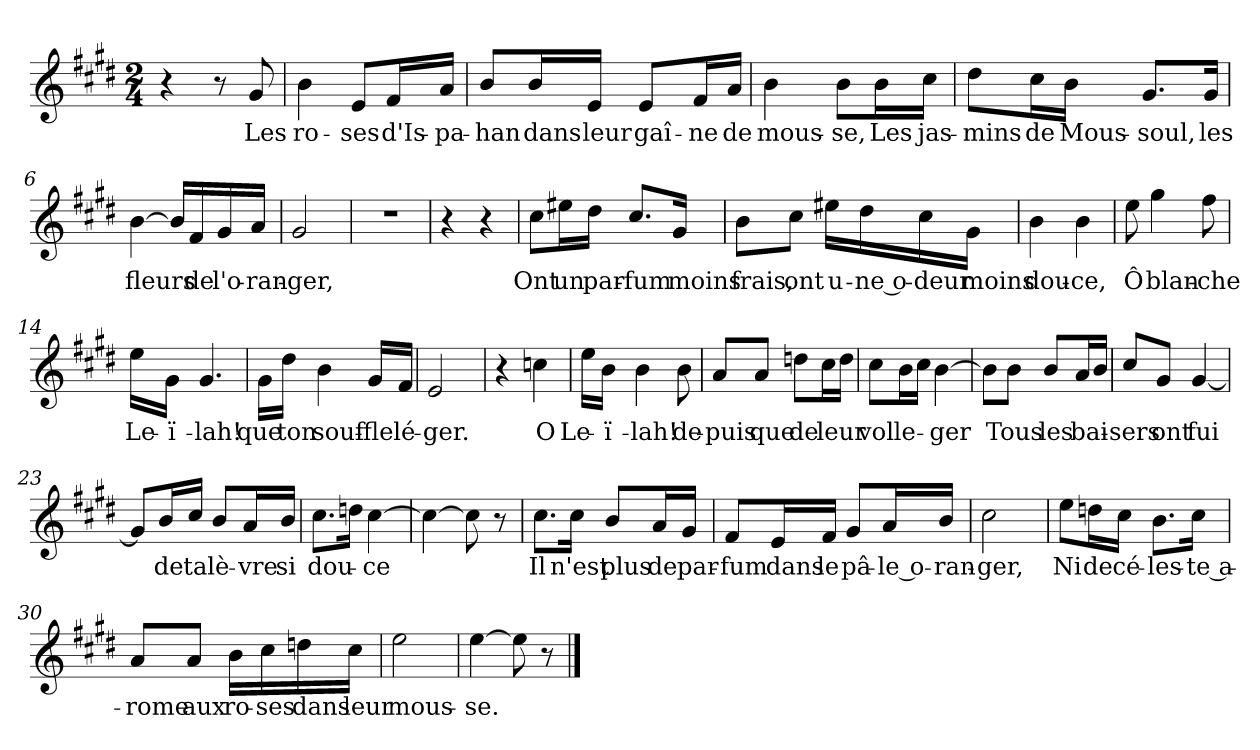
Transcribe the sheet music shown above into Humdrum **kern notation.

**kern	**text
*part1	*part1
*staff1	*staff1
*clefG2	*
*k[f#c#g#d#]	*
*M2/4	*
=1	=1
4r	.
8r	.
!	!LO:LY:b
8g#/	Les
=2	=2
!	!LO:LY:b
4b\	ro-
!	!LO:LY:b
8e/L	-ses
!	!LO:LY:b
16f#/L	d'Is-
!	!LO:LY:b
16a/JJ	-pa-
=3	=3
!	!LO:LY:b
8b/L	-han
!	!LO:LY:b
16b/L	dans
!	!LO:LY:b
16e/JJ	leur
!	!LO:LY:b
8e/L	gaî-
!	!LO:LY:b
16f#/L	-ne
!	!LO:LY:b
16a/JJ	de
=4	=4
!	!LO:LY:b
4b\	mous-
!	!LO:LY:b
8b\L	-se,
!	!LO:LY:b
16b\L	Les
!	!LO:LY:b
16cc#\JJ	jas-
=5	=5
!	!LO:LY:b
8dd#\L	-mins
!	!LO:LY:b
16cc#\L	de
!	!LO:LY:b
16b\JJ	Mous-
!	!LO:LY:b
8.g#/L	-soul,
!	!LO:LY:b
16g#/Jk	les
=6	=6
!	!LO:LY:b
[4b\	fleurs
16b/LL]	.
!	!LO:LY:b
16f#/	de
!	!LO:LY:b
16g#/	l'o-
!	!LO:LY:b
16a/JJ	-ran-
!!LO:LB:g=z
=7	=7
!	!LO:LY:b
2g#/	-ger,
=8	=8
2r	.
=9	=9
4r	.
4r	.
=10	=10
!	!LO:LY:b
8cc#\L	Ont
!	!LO:LY:b
16ee#X\L	un
!	!LO:LY:b
16dd#\JJ	par-
!	!LO:LY:b
8.cc#/L	-fum
!	!LO:LY:b
16g#/Jk	moins
=11	=11
!	!LO:LY:b
8b\L	frais,
!	!LO:LY:b
8cc#\J	ont
!	!LO:LY:b
16ee#X\LL	u-
!	!LO:LY:b
16dd#\	-ne o-
!	!LO:LY:b
16cc#\	-deur
!	!LO:LY:b
16g#\JJ	moins
=12	=12
!	!LO:LY:b
4b\	dou-
!	!LO:LY:b
4b\	-ce,
=13	=13
!	!LO:LY:b
8ee\	Ô
!	!LO:LY:b
4gg#\	blan-
!	!LO:LY:b
8ff#\	-che
=14	=14
!	!LO:LY:b
16ee\LL	Le-
!	!LO:LY:b
16g#\JJ	-ï-
!	!LO:LY:b
4.g#/	-lah!
!!LO:LB:g=z
=15	=15
!	!LO:LY:b
16g#\LL	que
!	!LO:LY:b
16dd#\JJ	ton
!	!LO:LY:b
4b\	souf-
!	!LO:LY:b
16g#/LL	-fle
!	!LO:LY:b
16f#/JJ	lé-
=16	=16
!	!LO:LY:b
2e/	-ger.
=17	=17
4r	.
!	!LO:LY:b
4ccn\	O
=18	=18
!	!LO:LY:b
16ee\LL	Le-
!	!LO:LY:b
16b\JJ	-ï-
!	!LO:LY:b
4b\	-lah!
!	!LO:LY:b
8b\	de-
=19	=19
!	!LO:LY:b
8a/L	puis
!	!LO:LY:b
8a/J	que
!	!LO:LY:b
8ddn\L	de
!	!LO:LY:b
16cc#\L	leur
16dd\JJ	.
=20	=20
!	!LO:LY:b
8cc#\L	vol
!	!LO:LY:b
16b\L	le-
16cc#\JJ	.
!	!LO:LY:b
[4b\	-ger
=21	=21
8b\L]	.
!	!LO:LY:b
8b\J	Tous
!	!LO:LY:b
8b/L	les
!	!LO:LY:b
16a/L	bai-
16b/JJ	.
=22	=22
!	!LO:LY:b
8cc#/L	-sers
!	!LO:LY:b
8g#/J	ont
!	!LO:LY:b
[4g#/	fui
!!LO:LB:g=z
=23	=23
8g#/L]	.
!	!LO:LY:b
16b/L	de
!	!LO:LY:b
16cc#/JJ	ta
!	!LO:LY:b
8b/L	lè-
!	!LO:LY:b
16a/L	-vre
!	!LO:LY:b
16b/JJ	si
=24	=24
!	!LO:LY:b
8.cc#\L	dou-
16ddn\Jk	.
!	!LO:LY:b
[4cc#\	-ce
=25	=25
4cc#\_	.
8cc#\]	.
8r	.
=26	=26
!	!LO:LY:b
8.cc#\L	Il
!	!LO:LY:b
16cc#\Jk	n'est
!	!LO:LY:b
8b/L	plus
!	!LO:LY:b
16a/L	de
!	!LO:LY:b
16g#/JJ	par-
=27	=27
!	!LO:LY:b
8f#/L	-fum
!	!LO:LY:b
16e/L	dans
!	!LO:LY:b
16f#/JJ	le
!	!LO:LY:b
8g#/L	pâ-
!	!LO:LY:b
16a/L	-le o-
!	!LO:LY:b
16b/JJ	-ran-
=28	=28
!	!LO:LY:b
2cc#\	-ger,
=29	=29
!	!LO:LY:b
8ee\L	Ni
!	!LO:LY:b
16ddn\L	de
!	!LO:LY:b
16cc#\JJ	cé-
!	!LO:LY:b
8.b\L	-les-
!	!LO:LY:b
16cc#\Jk	-te a-
!!LO:LB:g=z
=30	=30
!	!LO:LY:b
8a/L	-rome
!	!LO:LY:b
8a/J	aux
!	!LO:LY:b
16b\LL	ro-
!	!LO:LY:b
16cc#\	-ses
!	!LO:LY:b
16ddn\	dans
!	!LO:LY:b
16cc#\JJ	leur
=31	=31
!	!LO:LY:b
2ee\	mous-
=32	=32
!	!LO:LY:b
[4ee\	-se.
8ee\]	.
8r	.
==	==
*-	*-
